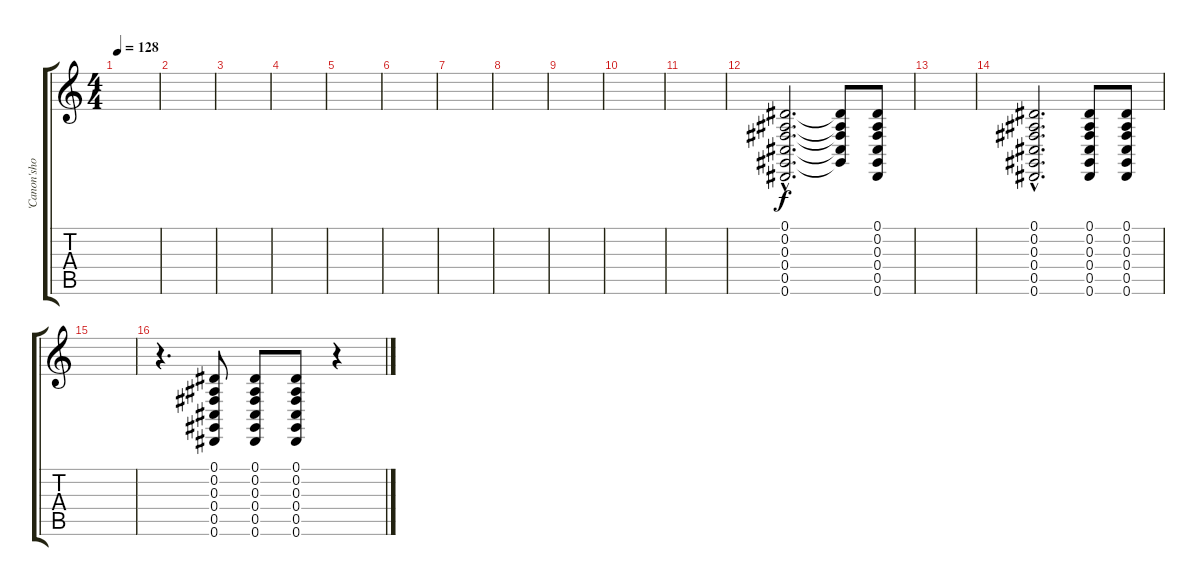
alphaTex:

\track ("'Canon'shot" "'Canon'sho") {instrument gunshot}
\staff {score tabs}
\tuning (Eb4 Bb3 Gb3 Db3 Ab2 Eb2) {hide}
\ts (4 4)
\tempo 128
\clef g2
\ks c
|
|
|
\section ("" "")
|
|
|
|
|
|
|
|
\section ("" "")
(0.1{hac} 0.2{hac} 0.3{hac} 0.4{hac} 0.5{hac} 0.6{hac}).2{d volume 16 balance 8 instrument gunshot} (0.1{t} 0.2{t} 0.3{t} 0.4{t} 0.5{t}).8 (0.1 0.2 0.3 0.4 0.5 0.6).8 |
|
(0.1{hac} 0.2{hac} 0.3{hac} 0.4{hac} 0.5{hac} 0.6{hac}).2{d} (0.1 0.2 0.3 0.4 0.5 0.6).8 (0.1 0.2 0.3 0.4 0.5 0.6).8 |
|
r.4{d} (0.1 0.2 0.3 0.4 0.5 0.6).8 (0.1 0.2 0.3 0.4 0.5 0.6).8 (0.1 0.2 0.3 0.4 0.5 0.6).8 r.4
